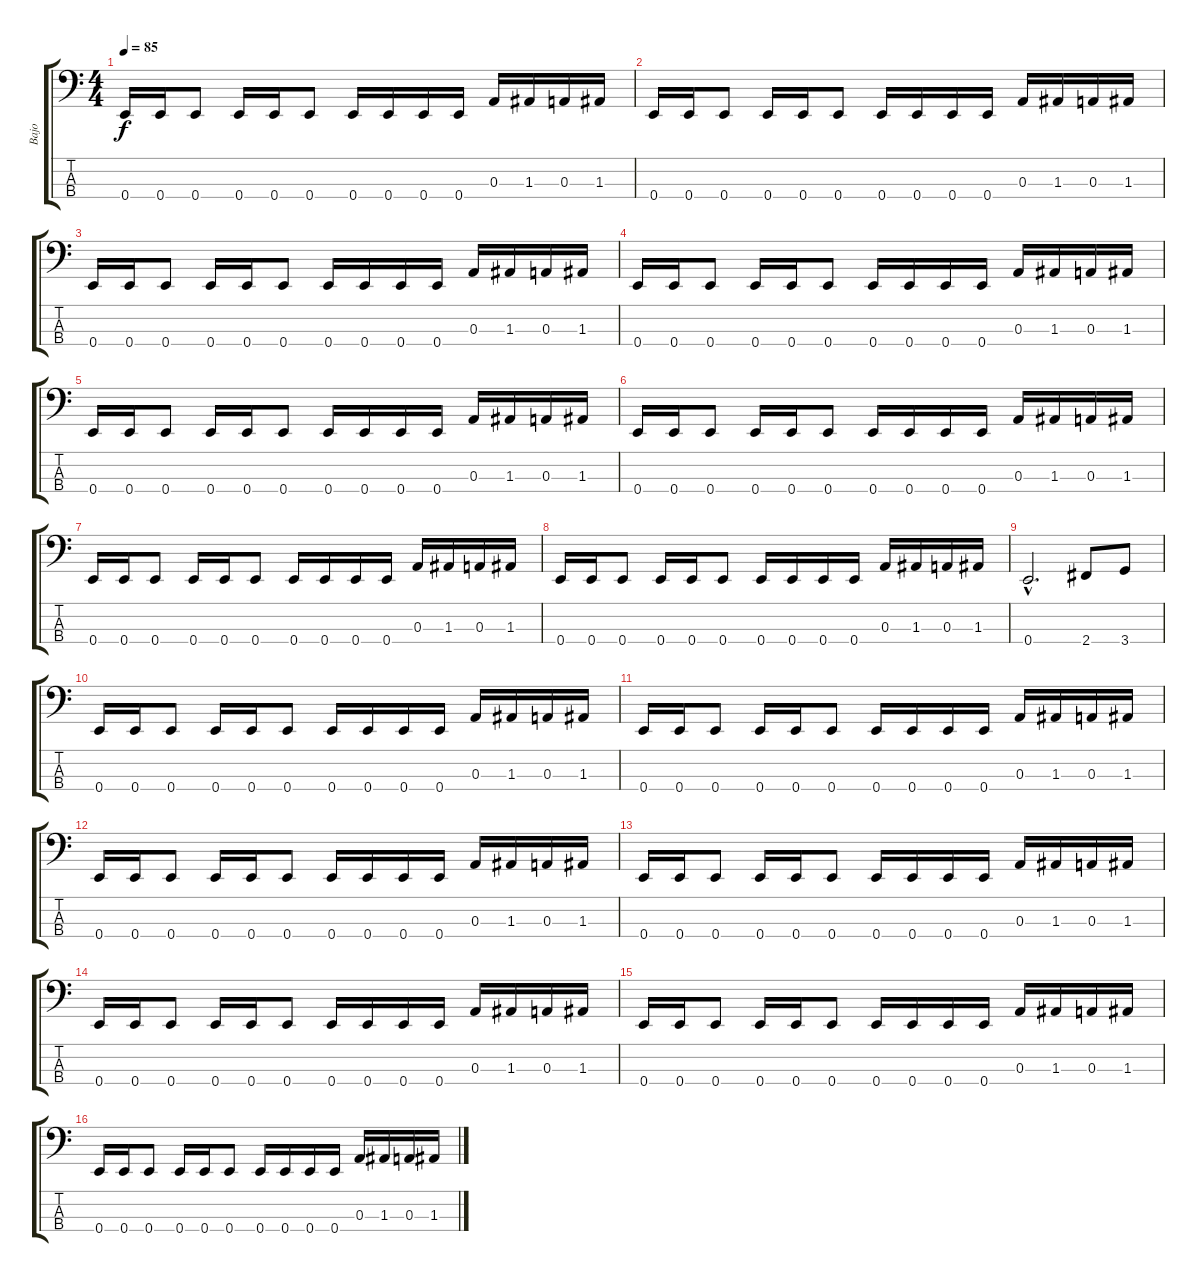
\track ("Bajo" "Bajo") {instrument electricbassfinger}
\staff {score tabs}
\tuning (G2 D2 A1 E1) {hide}
\ts (4 4)
\tempo 85
\clef f4
\ks c
0.4.16{dy f instrument electricbassfinger} 0.4.16 0.4.8 0.4.16 0.4.16 0.4.8 0.4.16 0.4.16 0.4.16 0.4.16 0.3.16 1.3.16 0.3.16 1.3.16 |
0.4.16 0.4.16 0.4.8 0.4.16 0.4.16 0.4.8 0.4.16 0.4.16 0.4.16 0.4.16 0.3.16 1.3.16 0.3.16 1.3.16 |
0.4.16 0.4.16 0.4.8 0.4.16 0.4.16 0.4.8 0.4.16 0.4.16 0.4.16 0.4.16 0.3.16 1.3.16 0.3.16 1.3.16 |
0.4.16 0.4.16 0.4.8 0.4.16 0.4.16 0.4.8 0.4.16 0.4.16 0.4.16 0.4.16 0.3.16 1.3.16 0.3.16 1.3.16 |
0.4.16 0.4.16 0.4.8 0.4.16 0.4.16 0.4.8 0.4.16 0.4.16 0.4.16 0.4.16 0.3.16 1.3.16 0.3.16 1.3.16 |
0.4.16 0.4.16 0.4.8 0.4.16 0.4.16 0.4.8 0.4.16 0.4.16 0.4.16 0.4.16 0.3.16 1.3.16 0.3.16 1.3.16 |
0.4.16 0.4.16 0.4.8 0.4.16 0.4.16 0.4.8 0.4.16 0.4.16 0.4.16 0.4.16 0.3.16 1.3.16 0.3.16 1.3.16 |
0.4.16 0.4.16 0.4.8 0.4.16 0.4.16 0.4.8 0.4.16 0.4.16 0.4.16 0.4.16 0.3.16 1.3.16 0.3.16 1.3.16 |
0.4{hac}.2{d} 2.4.8 3.4.8 |
0.4.16 0.4.16 0.4.8 0.4.16 0.4.16 0.4.8 0.4.16 0.4.16 0.4.16 0.4.16 0.3.16 1.3.16 0.3.16 1.3.16 |
0.4.16 0.4.16 0.4.8 0.4.16 0.4.16 0.4.8 0.4.16 0.4.16 0.4.16 0.4.16 0.3.16 1.3.16 0.3.16 1.3.16 |
0.4.16 0.4.16 0.4.8 0.4.16 0.4.16 0.4.8 0.4.16 0.4.16 0.4.16 0.4.16 0.3.16 1.3.16 0.3.16 1.3.16 |
0.4.16 0.4.16 0.4.8 0.4.16 0.4.16 0.4.8 0.4.16 0.4.16 0.4.16 0.4.16 0.3.16 1.3.16 0.3.16 1.3.16 |
0.4.16 0.4.16 0.4.8 0.4.16 0.4.16 0.4.8 0.4.16 0.4.16 0.4.16 0.4.16 0.3.16 1.3.16 0.3.16 1.3.16 |
0.4.16 0.4.16 0.4.8 0.4.16 0.4.16 0.4.8 0.4.16 0.4.16 0.4.16 0.4.16 0.3.16 1.3.16 0.3.16 1.3.16 |
0.4.16 0.4.16 0.4.8 0.4.16 0.4.16 0.4.8 0.4.16 0.4.16 0.4.16 0.4.16 0.3.16 1.3.16 0.3.16 1.3.16
